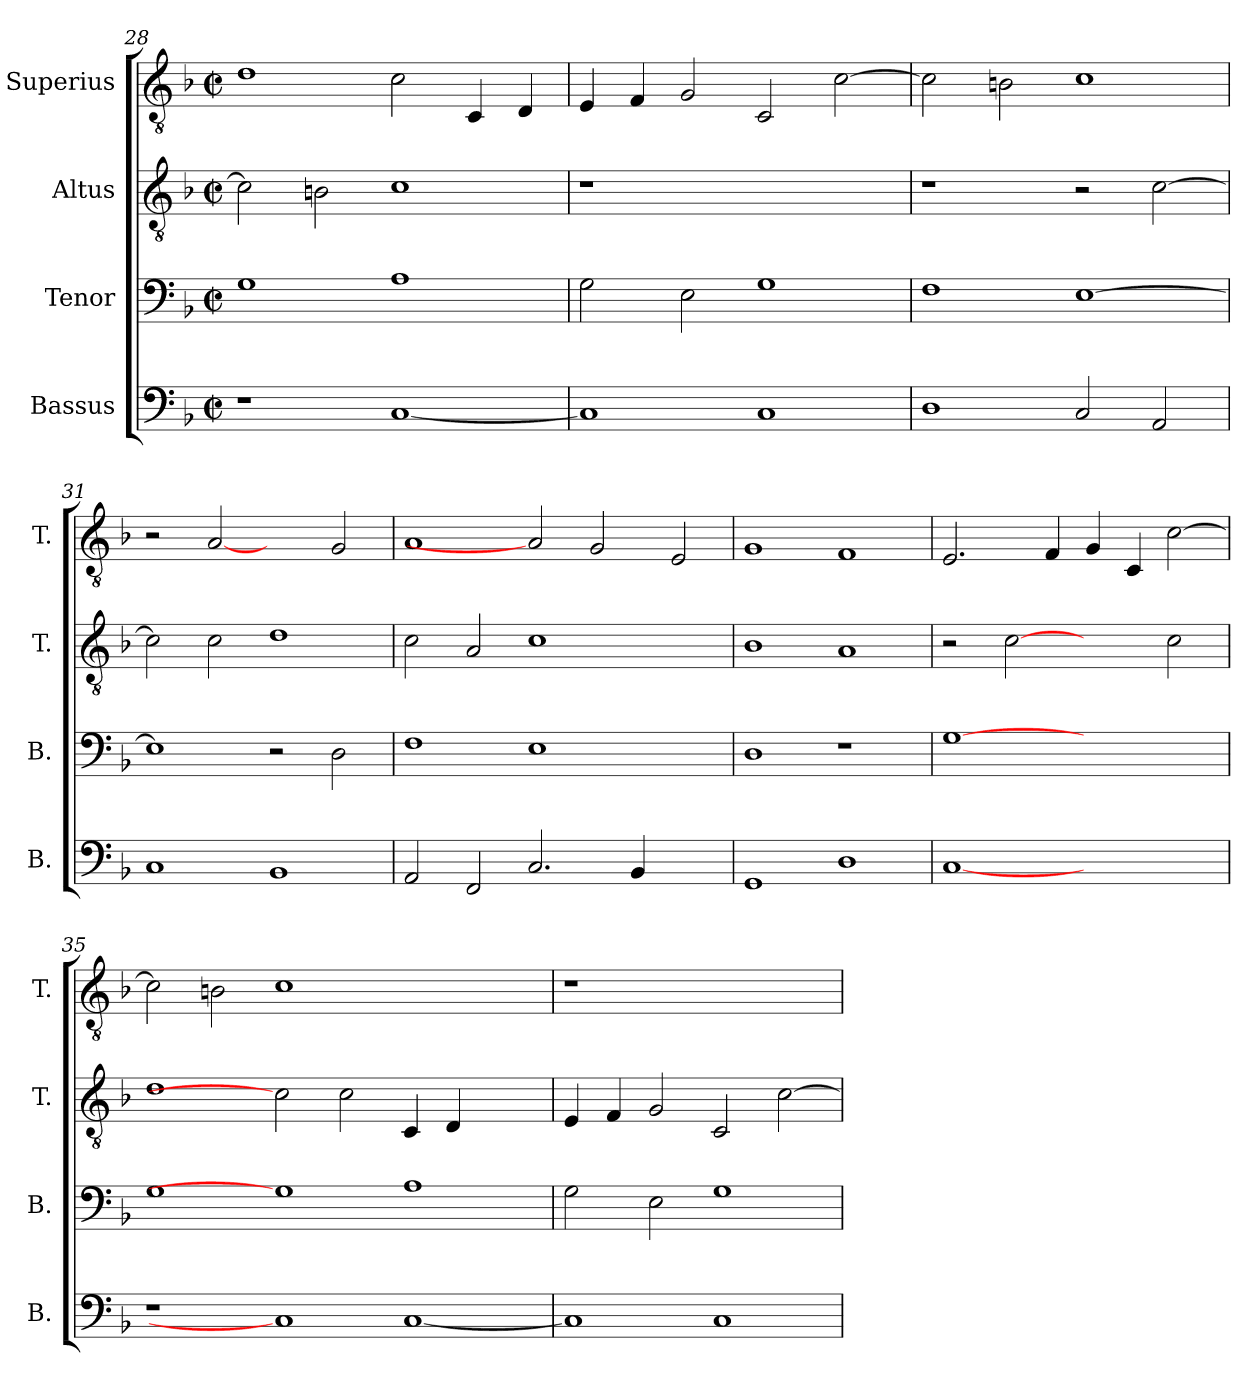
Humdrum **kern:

**kern	**kern	**kern	**kern
*part4	*part3	*part2	*part1
*staff4	*staff3	*staff2	*staff1
*I"Bassus	*I"Tenor	*I"Altus	*I"Superius
*I'B.	*I'B.	*I'T.	*I'T.
*clefF4	*clefF4	*clefGv2	*clefGv2
*	*	*ITrd7c12	*ITrd7c12
*k[b-]	*k[b-]	*k[b-]	*k[b-]
*F:	*F:	*F:	*F:
*M2/2	*M2/2	*M2/2	*M2/2
*met(c|)	*met(c|)	*met(c|)	*met(c|)
=28	=28	=28	=28
1r	1Gi	2Ci\]	1Di
.	.	2BBni\	.
[<1Ci	1Ai	1Ci	2Ci\
.	.	.	4CCi/
.	.	.	4DDi/
=29	=29	=29	=29
!	!	!LO:N:vis=1	!
1Ci]	2Gi\	1r	4EEi/
.	.	.	4FFi/
.	2Ei\	.	2GGi/
1Ci	1Gi	1ryy	2CCi/
.	.	.	[>2Ci\
=30	=30	=30	=30
1Di	1Fi	1r	2Ci\]
.	.	.	2BBni\
2Ci/	[>1Ei	2r	1Ci
2AAi/	.	[>2Ci\	.
=31	=31	=31	=31
1Ci	1Ei]	2Ci\]	2r
.	.	2Ci\	[2AAi
1BB-i	2r	1Di	2ryy
.	2Di\	.	2GGi/
!!LO:PB:g=z
=32	=32	=32	=32
2AAi/	1Fi	2Ci\	1AAi
2FFi/	.	2AAi/	.
2.Ci/	1Ei	1Ci	2AAi]
.	.	.	2GGi/
4BB-i/	.	.	.
2ryy	2ryy	2ryy	2EEi/
=33	=33	=33	=33
1GGi	1Di	1BB-i	1GGi
1Di	1r	1AAi	1FFi
=34	=34	=34	=34
[1Ci	[1Gi	2r	2.EEi/
.	.	[2Ci	.
.	.	.	4FFi/
1ryy	1ryy	2ryy	4GGi/
.	.	.	4CCi/
.	.	2Ci\	[>2Ci\
=35	=35	=35	=35
1r	1Gi	1Di	2Ci\]
.	.	.	2BBni\
1Ci]	1Gi]	2Ci]	1Ci
.	.	2Ci\	.
[<1Ci	1Ai	4CCi/	1ryy
.	.	4DDi/	.
.	.	2ryy	.
=36	=36	=36	=36
!	!	!	!LO:N:vis=1
1Ci]	2Gi\	4EEi/	1r
.	.	4FFi/	.
.	2Ei\	2GGi/	.
1Ci	1Gi	2CCi/	1ryy
.	.	[>2Ci\	.
=	=	=	=
*-	*-	*-	*-
